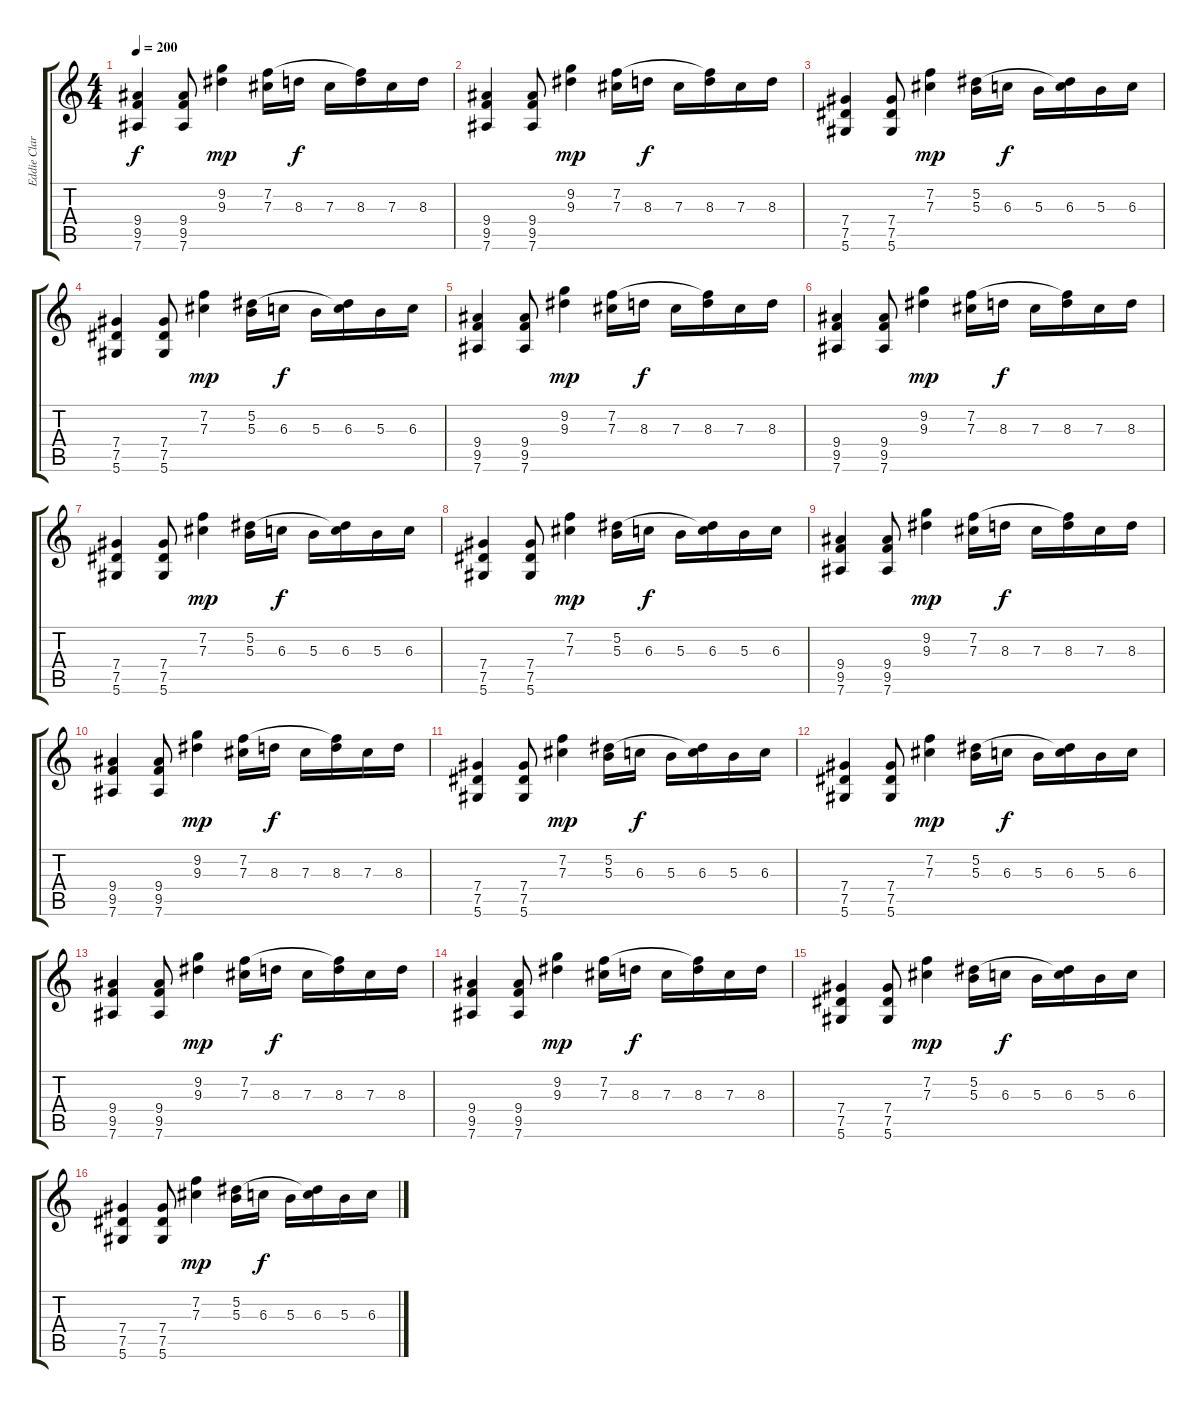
\track ("Eddie Clarke" "Eddie Clar") {instrument distortionguitar}
\staff {score tabs}
\tuning (Eb4 Bb3 Gb3 Db3 Ab2 Eb2) {hide}
\ts (4 4)
\tempo 200
\clef g2
\ks c
(9.4 9.5 7.6).4{dy f} (9.4 9.5 7.6).8 (9.2 9.3).4{dy mp} (7.2 7.3).16 8.3.16{dy f} 7.3.16 (7.2{t} 8.3).16 7.3.16 8.3.16 |
(9.4 9.5 7.6).4 (9.4 9.5 7.6).8 (9.2 9.3).4{dy mp} (7.2 7.3).16 8.3.16{dy f} 7.3.16 (7.2{t} 8.3).16 7.3.16 8.3.16 |
(7.4 7.5 5.6).4 (7.4 7.5 5.6).8 (7.2 7.3).4{dy mp} (5.2 5.3).16 6.3.16{dy f} 5.3.16 (5.2{t} 6.3).16 5.3.16 6.3.16 |
(7.4 7.5 5.6).4 (7.4 7.5 5.6).8 (7.2 7.3).4{dy mp} (5.2 5.3).16 6.3.16{dy f} 5.3.16 (5.2{t} 6.3).16 5.3.16 6.3.16 |
(9.4 9.5 7.6).4 (9.4 9.5 7.6).8 (9.2 9.3).4{dy mp} (7.2 7.3).16 8.3.16{dy f} 7.3.16 (7.2{t} 8.3).16 7.3.16 8.3.16 |
(9.4 9.5 7.6).4 (9.4 9.5 7.6).8 (9.2 9.3).4{dy mp} (7.2 7.3).16 8.3.16{dy f} 7.3.16 (7.2{t} 8.3).16 7.3.16 8.3.16 |
(7.4 7.5 5.6).4 (7.4 7.5 5.6).8 (7.2 7.3).4{dy mp} (5.2 5.3).16 6.3.16{dy f} 5.3.16 (5.2{t} 6.3).16 5.3.16 6.3.16 |
(7.4 7.5 5.6).4 (7.4 7.5 5.6).8 (7.2 7.3).4{dy mp} (5.2 5.3).16 6.3.16{dy f} 5.3.16 (5.2{t} 6.3).16 5.3.16 6.3.16 |
(9.4 9.5 7.6).4 (9.4 9.5 7.6).8 (9.2 9.3).4{dy mp} (7.2 7.3).16 8.3.16{dy f} 7.3.16 (7.2{t} 8.3).16 7.3.16 8.3.16 |
(9.4 9.5 7.6).4 (9.4 9.5 7.6).8 (9.2 9.3).4{dy mp} (7.2 7.3).16 8.3.16{dy f} 7.3.16 (7.2{t} 8.3).16 7.3.16 8.3.16 |
(7.4 7.5 5.6).4 (7.4 7.5 5.6).8 (7.2 7.3).4{dy mp} (5.2 5.3).16 6.3.16{dy f} 5.3.16 (5.2{t} 6.3).16 5.3.16 6.3.16 |
(7.4 7.5 5.6).4 (7.4 7.5 5.6).8 (7.2 7.3).4{dy mp} (5.2 5.3).16 6.3.16{dy f} 5.3.16 (5.2{t} 6.3).16 5.3.16 6.3.16 |
(9.4 9.5 7.6).4 (9.4 9.5 7.6).8 (9.2 9.3).4{dy mp} (7.2 7.3).16 8.3.16{dy f} 7.3.16 (7.2{t} 8.3).16 7.3.16 8.3.16 |
(9.4 9.5 7.6).4 (9.4 9.5 7.6).8 (9.2 9.3).4{dy mp} (7.2 7.3).16 8.3.16{dy f} 7.3.16 (7.2{t} 8.3).16 7.3.16 8.3.16 |
(7.4 7.5 5.6).4 (7.4 7.5 5.6).8 (7.2 7.3).4{dy mp} (5.2 5.3).16 6.3.16{dy f} 5.3.16 (5.2{t} 6.3).16 5.3.16 6.3.16 |
(7.4 7.5 5.6).4 (7.4 7.5 5.6).8 (7.2 7.3).4{dy mp} (5.2 5.3).16 6.3.16{dy f} 5.3.16 (5.2{t} 6.3).16 5.3.16 6.3.16
